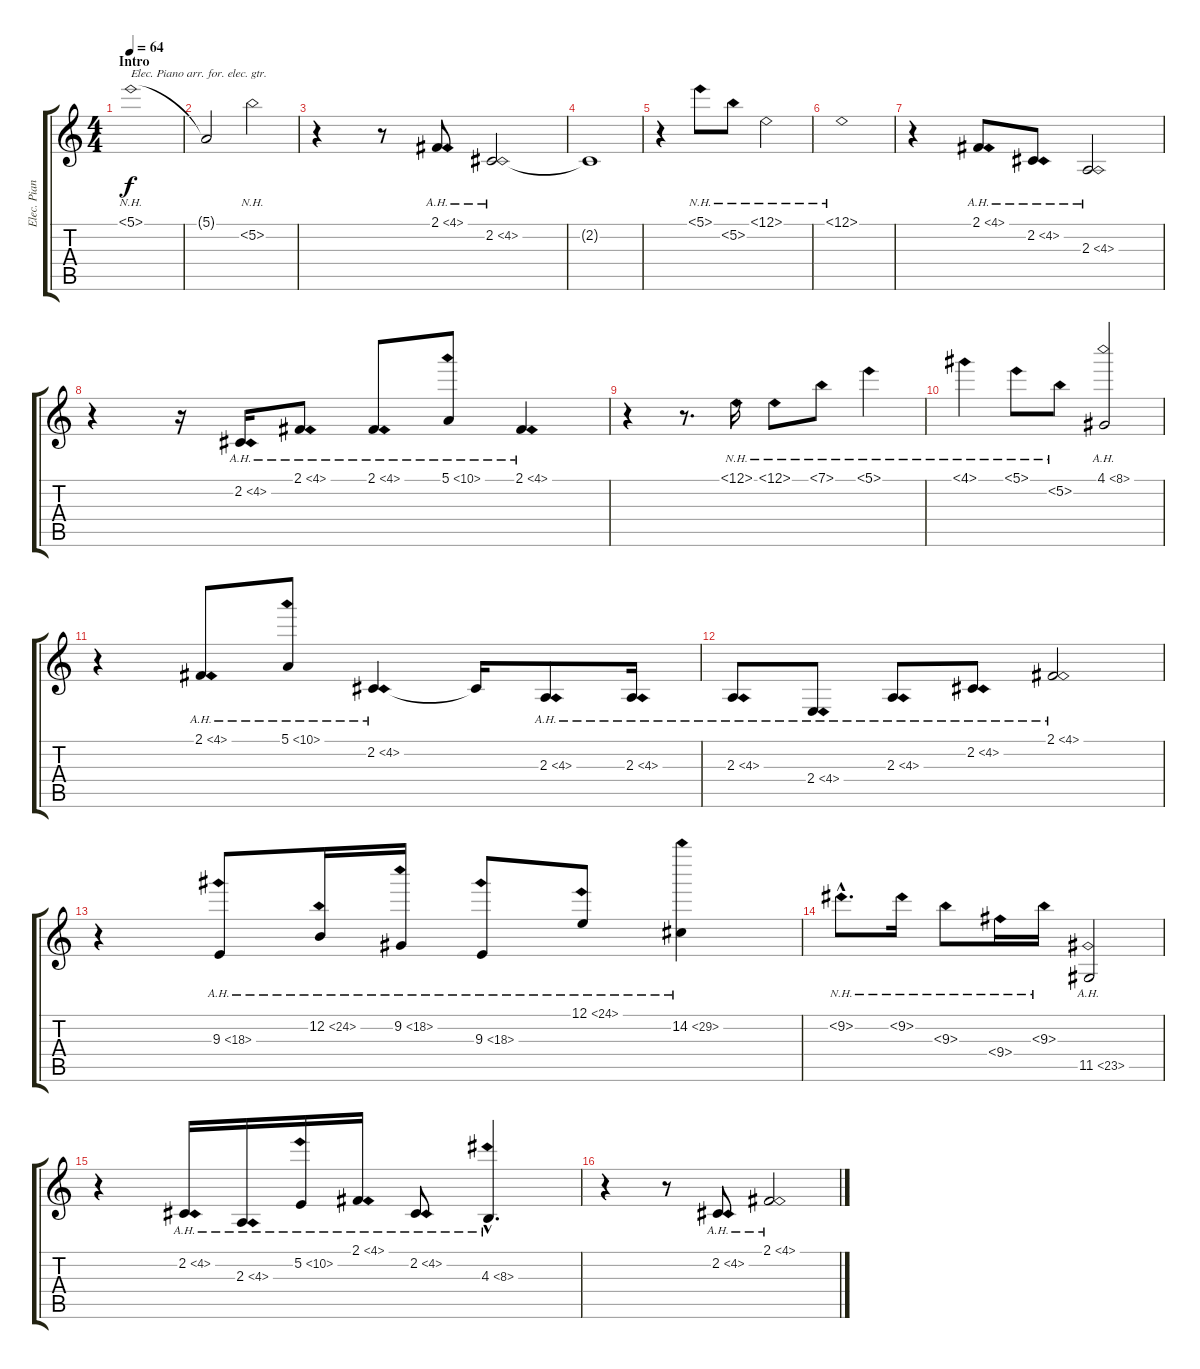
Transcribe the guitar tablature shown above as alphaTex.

\track ("Elec. Piano" "Elec. Pian") {instrument electricgrandpiano}
\staff {score tabs}
\tuning (E4 B3 G3 D3 A2 E2) {hide}
\ts (4 4)
\section ("" "Intro")
\tempo 64
\clef g2
\ks c
5.1{nh}.1{txt "Elec. Piano arr. for. elec. gtr." dy f instrument electricgrandpiano} |
5.1{t}.2 5.2{nh}.2 |
r.4 r.8 2.1{ah 2}.8 2.2{ah 2}.2 |
2.2{t}.1 |
r.4 5.1{nh}.8 5.2{nh}.8 12.1{nh}.2 |
12.1{nh}.1 |
r.4 2.1{ah 2}.8 2.2{ah 2}.8 2.3{ah 2}.2 |
r.4 r.16 2.2{ah 2}.16 2.1{ah 2}.8 2.1{ah 2}.8 5.1{ah 5}.8 2.1{ah 2}.4 |
r.4 r.8{d} 12.1{nh}.16 12.1{nh}.8 7.1{nh}.8 5.1{nh}.4 |
4.1{nh}.4 5.1{nh}.8 5.2{nh}.8 4.1{ah 4}.2 |
r.4 2.1{ah 2}.8 5.1{ah 5}.8 2.2{ah 2}.4 2.2{t}.16 2.3{ah 2}.8 2.3{ah 2}.16 |
2.3{ah 2}.8 2.4{ah 2}.8 2.3{ah 2}.8 2.2{ah 2}.8 2.1{ah 2}.2 |
r.4 9.3{ah 9}.8 12.2{ah 12}.16 9.2{ah 9}.16 9.3{ah 9}.8 12.1{ah 12}.8 14.2{ah 15}.4 |
9.2{nh hac}.8{d} 9.2{nh}.16 9.3{nh}.8 9.4{nh}.16 9.3{nh}.16 11.5{ah 12}.2 |
r.4 2.2{ah 2}.16 2.3{ah 2}.16 5.2{ah 5}.16 2.1{ah 2}.16 2.2{ah 2}.8 4.3{ah 4 hac}.4{d} |
r.4 r.8 2.2{ah 2}.8 2.1{ah 2}.2
